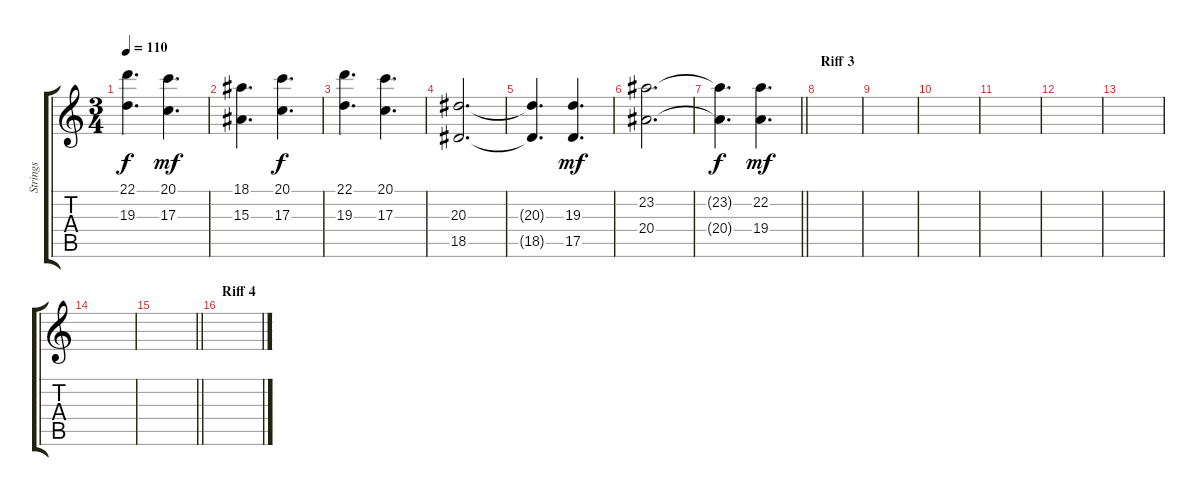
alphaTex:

\track ("Strings" "Strings") {instrument stringensemble1}
\staff {score tabs}
\tuning (E4 B3 G3 D3 A2 E2) {hide}
\ts (3 4)
\tempo 110
\clef g2
\ks c
(22.1{t} 19.3{t}).4{d dy f} (20.1 17.3).4{d dy mf} |
(18.1 15.3).4{d} (20.1 17.3).4{d dy f} |
(22.1 19.3).4{d} (20.1 17.3).4{d} |
(20.3 18.5).2{d} |
(20.3{t} 18.5{t}).4{d} (19.3 17.5).4{d dy mf} |
(23.2 20.4).2{d} |
\barLineRight lightlight
(23.2{t} 20.4{t}).4{d dy f} (22.2 19.4).4{d dy mf} |
\section ("" "Riff 3")
|
|
|
|
|
|
|
\barLineRight lightlight
|
\section ("" "Riff 4")
